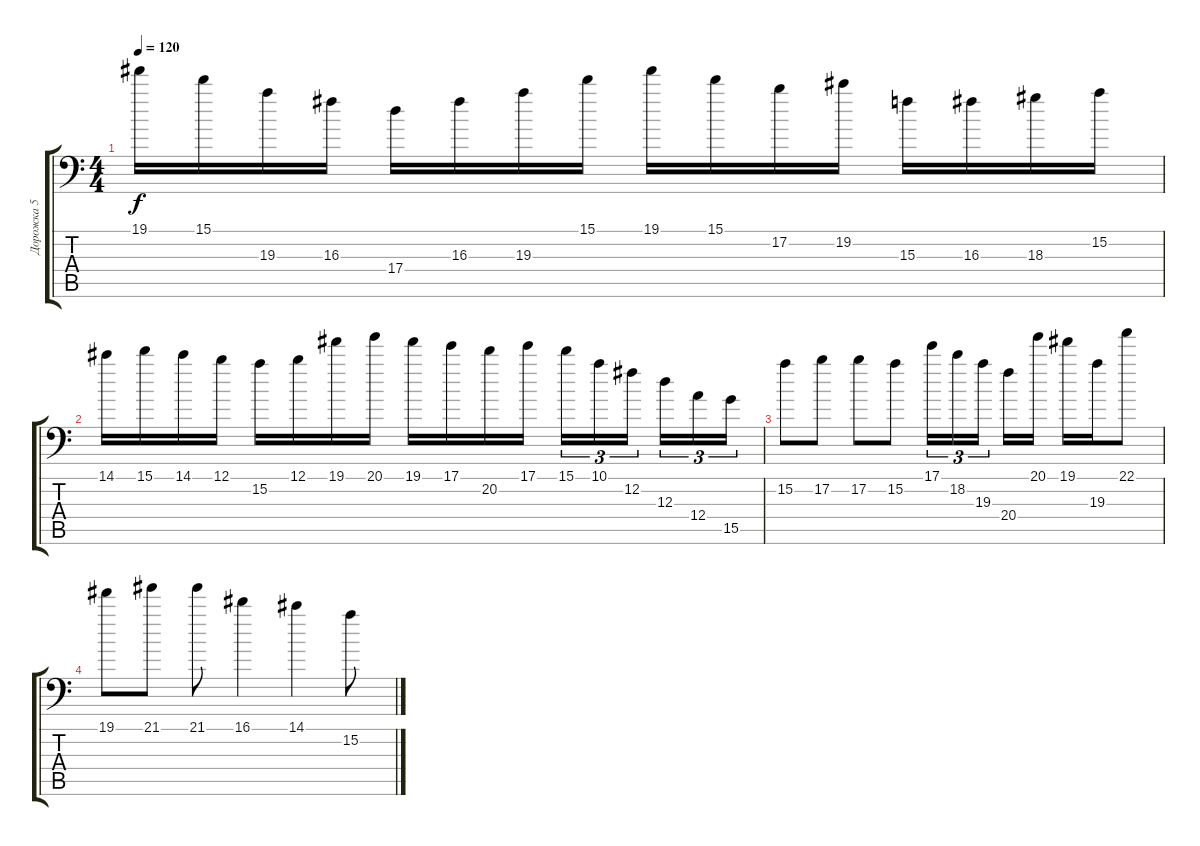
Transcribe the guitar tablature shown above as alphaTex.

\track ("Дорожка 5" "Дорожка 5") {instrument distortionguitar}
\staff {score tabs}
\tuning (B3 Gb3 D3 A2 E2 A1) {hide}
\ts (4 4)
\tempo 120
\clef f4
\ks c
19.1.16{dy f} 15.1.16 19.3.16 16.3.16 17.4.16 16.3.16 19.3.16 15.1.16 19.1.16 15.1.16 17.2.16 19.2.16 15.3.16 16.3.16 18.3.16 15.2.16 |
14.1.16 15.1.16 14.1.16 12.1.16 15.2.16 12.1.16 19.1.16 20.1.16 19.1.16 17.1.16 20.2.16 17.1.16 15.1.16{tu (3 2)} 10.1.16{tu (3 2)} 12.2.16{tu (3 2) beam splitsecondary} 12.3.16{tu (3 2)} 12.4.16{tu (3 2)} 15.5.16{tu (3 2)} |
15.2.8 17.2.8 17.2.8 15.2.8 17.1.16{tu (3 2)} 18.2.16{tu (3 2)} 19.3.16{tu (3 2) beam splitsecondary} 20.4.16 20.1.16 19.1.16 19.3.16 22.1.8 |
19.1.8 21.1.8 21.1.8 16.1.4 14.1.4 15.2.8
